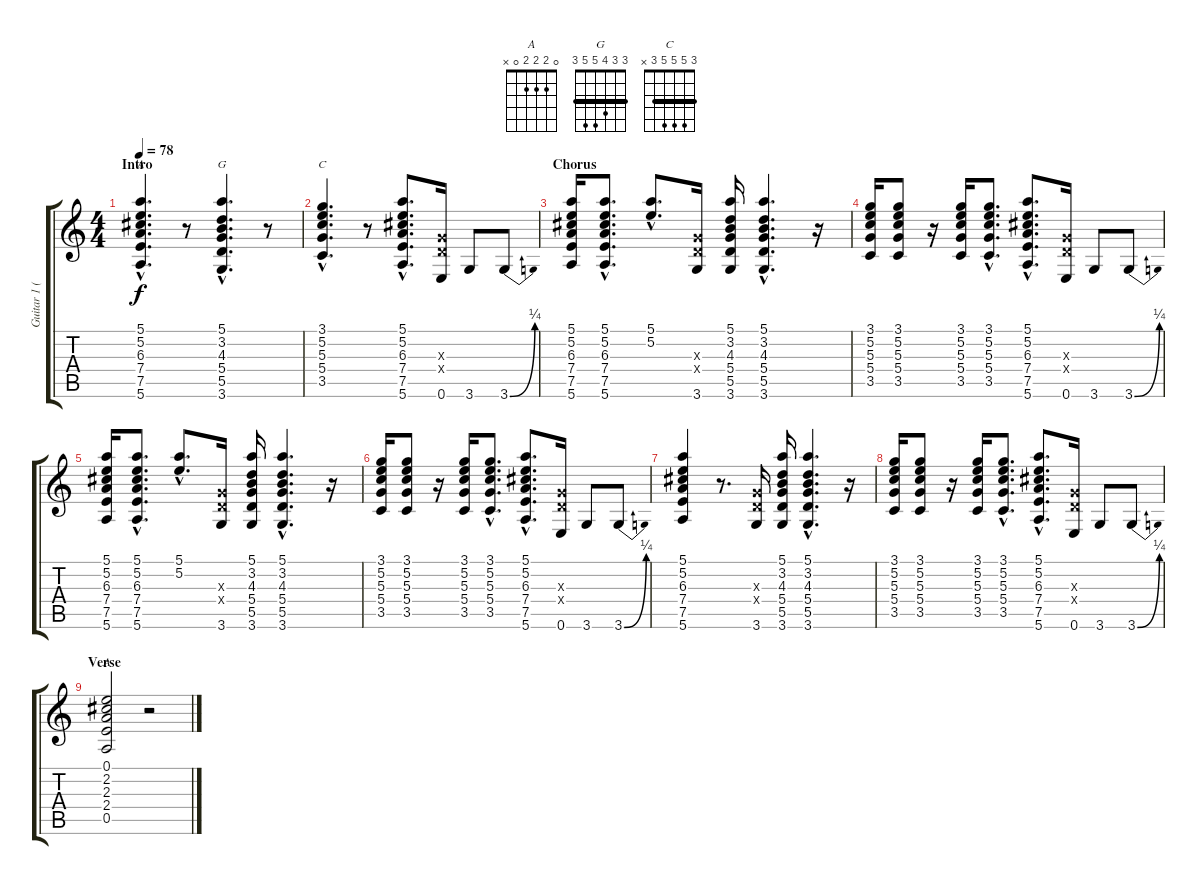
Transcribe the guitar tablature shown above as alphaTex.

\track ("Guitar 1 (Distortion)" "Guitar 1 (") {instrument distortionguitar}
\staff {score tabs}
\tuning (E4 B3 G3 D3 A2 E2) {hide}
\chord ("A" 5 5 6 7 7 5) {firstfret 5 barre 5}
\chord ("G" 3 3 4 5 5 3) {barre 3}
\chord ("C" 3 5 5 5 3 x) {barre 3}
\chord ("A" 0 2 2 2 0 x)
\ts (4 4)
\section ("" "Intro")
\tempo 78
\clef g2
\ks c
(5.1{hac} 5.2{hac} 6.3{hac} 7.4{hac} 7.5{hac} 5.6{hac}).4{d ch "A" dy f instrument distortionguitar} r.8 (5.1{hac} 3.2{hac} 4.3{hac} 5.4{hac} 5.5{hac} 3.6{hac}).4{d ch "G"} r.8 |
(3.1{hac} 5.2{hac} 5.3{hac} 5.4{hac} 3.5{hac}).4{d ch "C"} r.8 (5.1{hac} 5.2{hac} 6.3{hac} 7.4{hac} 7.5{hac} 5.6{hac}).8{d} (0.3{x} 0.4{x} 0.6).16 3.6.8 3.6{be (bend 0 0 60 1)}.8 |
\section ("" "Chorus")
(5.1 5.2 6.3 7.4 7.5 5.6).16 (5.1{hac} 5.2{hac} 6.3{hac} 7.4{hac} 7.5{hac} 5.6{hac}).8{d} (5.1{hac} 5.2{hac}).8{d} (0.3{x} 0.4{x} 3.6).16 (5.1 3.2 4.3 5.4 5.5 3.6).16 (5.1{hac} 3.2{hac} 4.3{hac} 5.4{hac} 5.5{hac} 3.6{hac}).4{d} r.16 |
(3.1 5.2 5.3 5.4 3.5).16 (3.1 5.2 5.3 5.4 3.5).8 r.16 (3.1 5.2 5.3 5.4 3.5).16 (3.1{hac} 5.2{hac} 5.3{hac} 5.4{hac} 3.5{hac}).8{d} (5.1{hac} 5.2{hac} 6.3{hac} 7.4{hac} 7.5{hac} 5.6{hac}).8{d} (0.3{x} 0.4{x} 0.6).16 3.6.8 3.6{be (bend 0 0 60 1)}.8 |
(5.1 5.2 6.3 7.4 7.5 5.6).16 (5.1{hac} 5.2{hac} 6.3{hac} 7.4{hac} 7.5{hac} 5.6{hac}).8{d} (5.1{hac} 5.2{hac}).8{d} (0.3{x} 0.4{x} 3.6).16 (5.1 3.2 4.3 5.4 5.5 3.6).16 (5.1{hac} 3.2{hac} 4.3{hac} 5.4{hac} 5.5{hac} 3.6{hac}).4{d} r.16 |
(3.1 5.2 5.3 5.4 3.5).16 (3.1 5.2 5.3 5.4 3.5).8 r.16 (3.1 5.2 5.3 5.4 3.5).16 (3.1{hac} 5.2{hac} 5.3{hac} 5.4{hac} 3.5{hac}).8{d} (5.1{hac} 5.2{hac} 6.3{hac} 7.4{hac} 7.5{hac} 5.6{hac}).8{d} (0.3{x} 0.4{x} 0.6).16 3.6.8 3.6{be (bend 0 0 60 1)}.8 |
(5.1 5.2 6.3 7.4 7.5 5.6).4 r.8{d} (0.3{x} 0.4{x} 3.6).16 (5.1 3.2 4.3 5.4 5.5 3.6).16 (5.1{hac} 3.2{hac} 4.3{hac} 5.4{hac} 5.5{hac} 3.6{hac}).4{d} r.16 |
(3.1 5.2 5.3 5.4 3.5).16 (3.1 5.2 5.3 5.4 3.5).8 r.16 (3.1 5.2 5.3 5.4 3.5).16 (3.1{hac} 5.2{hac} 5.3{hac} 5.4{hac} 3.5{hac}).8{d} (5.1{hac} 5.2{hac} 6.3{hac} 7.4{hac} 7.5{hac} 5.6{hac}).8{d} (0.3{x} 0.4{x} 0.6).16 3.6.8 3.6{be (bend 0 0 60 1)}.8 |
\section ("" "Verse")
(0.1 2.2 2.3 2.4 0.5).2{ch "A"} r.2
